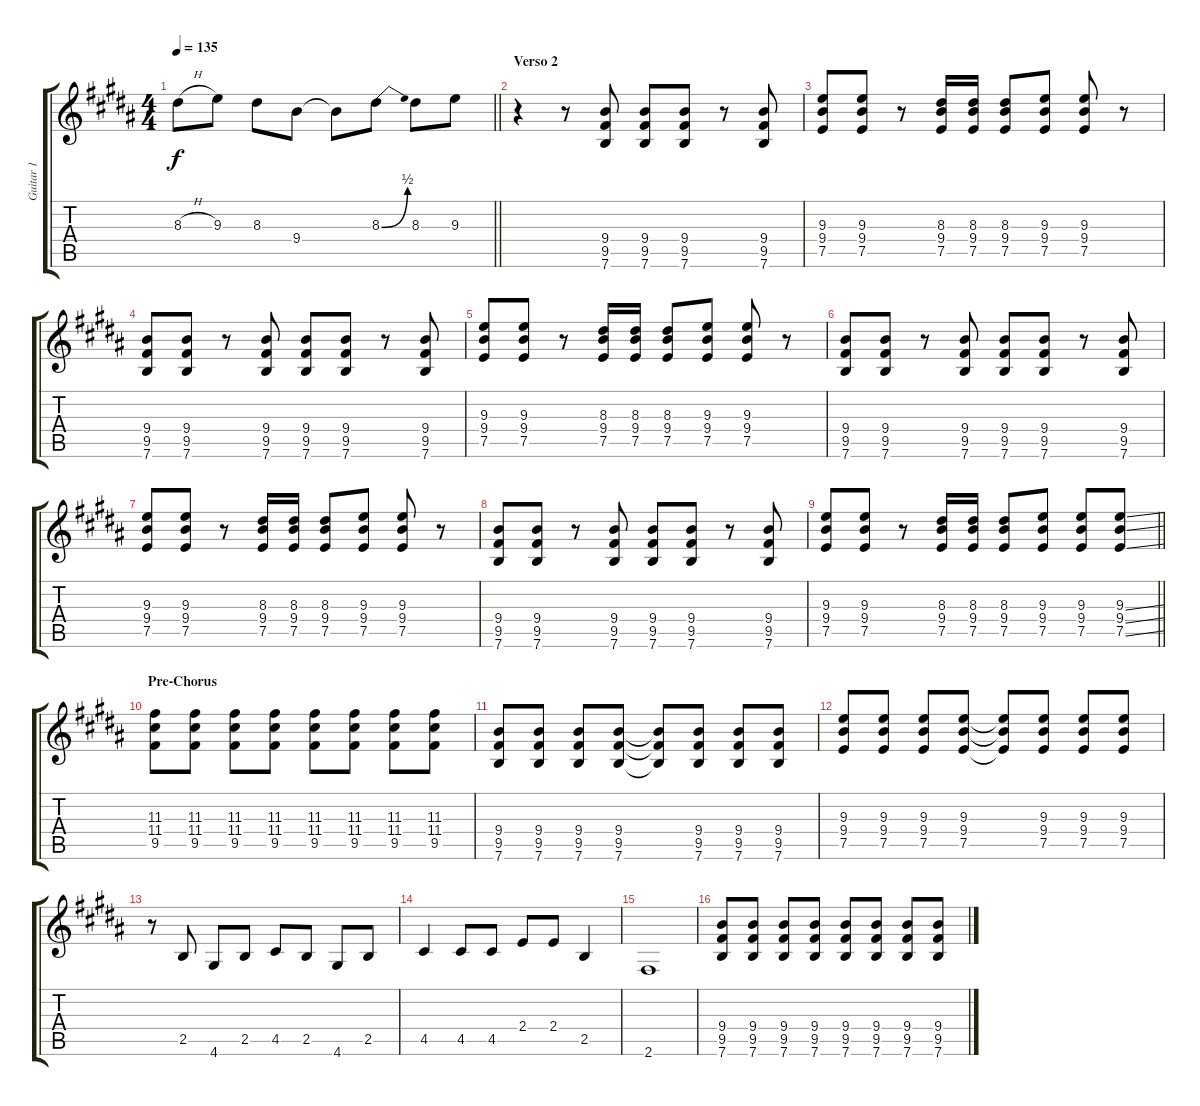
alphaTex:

\track ("Guitar 1" "Guitar 1") {instrument overdrivenguitar}
\staff {score tabs}
\tuning (E4 B3 G3 D3 A2 E2) {hide}
\ts (4 4)
\tempo 135
\clef g2
\barLineRight lightlight
\ks b
8.3{h}.8{dy f} 9.3.8 8.3.8 9.4.8 9.4{t}.8 8.3{be (bend 0 0 60 2)}.8 8.3.8 9.3.8 |
\section ("" "Verso 2")
r.4{instrument overdrivenguitar} r.8 (9.4 9.5 7.6).8 (9.4 9.5 7.6).8 (9.4 9.5 7.6).8 r.8 (9.4 9.5 7.6).8 |
(9.3 9.4 7.5).8 (9.3 9.4 7.5).8 r.8 (8.3 9.4 7.5).16 (8.3 9.4 7.5).16 (8.3 9.4 7.5).8 (9.3 9.4 7.5).8 (9.3 9.4 7.5).8 r.8 |
(9.4 9.5 7.6).8 (9.4 9.5 7.6).8 r.8 (9.4 9.5 7.6).8 (9.4 9.5 7.6).8 (9.4 9.5 7.6).8 r.8 (9.4 9.5 7.6).8 |
(9.3 9.4 7.5).8 (9.3 9.4 7.5).8 r.8 (8.3 9.4 7.5).16 (8.3 9.4 7.5).16 (8.3 9.4 7.5).8 (9.3 9.4 7.5).8 (9.3 9.4 7.5).8 r.8 |
(9.4 9.5 7.6).8 (9.4 9.5 7.6).8 r.8 (9.4 9.5 7.6).8 (9.4 9.5 7.6).8 (9.4 9.5 7.6).8 r.8 (9.4 9.5 7.6).8 |
(9.3 9.4 7.5).8 (9.3 9.4 7.5).8 r.8 (8.3 9.4 7.5).16 (8.3 9.4 7.5).16 (8.3 9.4 7.5).8 (9.3 9.4 7.5).8 (9.3 9.4 7.5).8 r.8 |
(9.4 9.5 7.6).8 (9.4 9.5 7.6).8 r.8 (9.4 9.5 7.6).8 (9.4 9.5 7.6).8 (9.4 9.5 7.6).8 r.8 (9.4 9.5 7.6).8 |
\barLineRight lightlight
(9.3 9.4 7.5).8 (9.3 9.4 7.5).8 r.8 (8.3 9.4 7.5).16 (8.3 9.4 7.5).16 (8.3 9.4 7.5).8 (9.3 9.4 7.5).8 (9.3 9.4 7.5).8 (9.3{ss} 9.4{ss} 7.5{ss}).8 |
\section ("" "Pre-Chorus")
(11.3 11.4 9.5).8 (11.3 11.4 9.5).8 (11.3 11.4 9.5).8 (11.3 11.4 9.5).8 (11.3 11.4 9.5).8 (11.3 11.4 9.5).8 (11.3 11.4 9.5).8 (11.3 11.4 9.5).8 |
(9.4 9.5 7.6).8 (9.4 9.5 7.6).8 (9.4 9.5 7.6).8 (9.4 9.5 7.6).8 (9.4{t} 9.5{t} 7.6{t}).8 (9.4 9.5 7.6).8 (9.4 9.5 7.6).8 (9.4 9.5 7.6).8 |
(9.3 9.4 7.5).8 (9.3 9.4 7.5).8 (9.3 9.4 7.5).8 (9.3 9.4 7.5).8 (9.3{t} 9.4{t} 7.5{t}).8 (9.3 9.4 7.5).8 (9.3 9.4 7.5).8 (9.3 9.4 7.5).8 |
r.8 2.5.8 4.6.8 2.5.8 4.5.8 2.5.8 4.6.8 2.5.8 |
4.5.4 4.5.8 4.5.8 2.4.8 2.4.8 2.5.4 |
2.6.1 |
(9.4 9.5 7.6).8 (9.4 9.5 7.6).8 (9.4 9.5 7.6).8 (9.4 9.5 7.6).8 (9.4 9.5 7.6).8 (9.4 9.5 7.6).8 (9.4 9.5 7.6).8 (9.4 9.5 7.6).8
